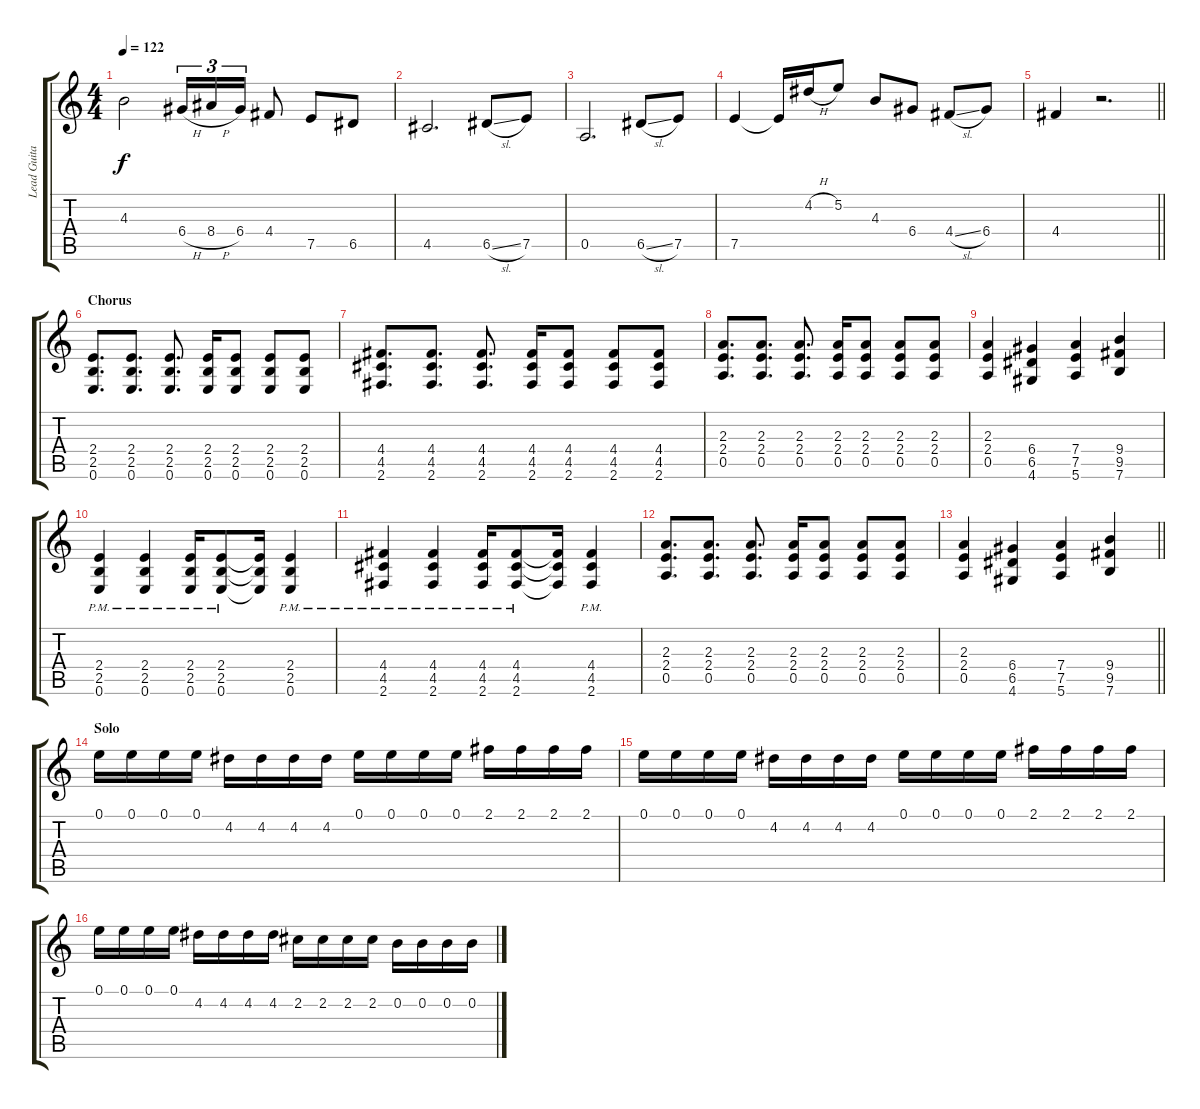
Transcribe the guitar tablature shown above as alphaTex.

\track ("Lead Guitar" "Lead Guita") {instrument distortionguitar}
\staff {score tabs}
\tuning (E4 B3 G3 D3 A2 E2) {hide}
\ts (4 4)
\tempo 122
\clef g2
\ks c
4.3.2{dy f} 6.4{h}.16{tu (3 2)} 8.4{h}.16{tu (3 2)} 6.4.16{tu (3 2)} 4.4.8 7.5.8 6.5.8 |
4.5.2{d} 6.5{sl}.8 7.5.8 |
0.5.2{d} 6.5{sl}.8 7.5.8 |
7.5.4 7.5{t}.16 4.2{h}.16 5.2.8 4.3.8 6.4.8 4.4{sl}.8 6.4.8 |
\barLineRight lightlight
4.4.4 r.2{d} |
\section ("" "Chorus")
(2.4 2.5 0.6).8{d} (2.4 2.5 0.6).8{d} (2.4 2.5 0.6).8{d} (2.4 2.5 0.6).16 (2.4 2.5 0.6).8 (2.4 2.5 0.6).8 (2.4 2.5 0.6).8 |
(4.4 4.5 2.6).8{d} (4.4 4.5 2.6).8{d} (4.4 4.5 2.6).8{d} (4.4 4.5 2.6).16 (4.4 4.5 2.6).8 (4.4 4.5 2.6).8 (4.4 4.5 2.6).8 |
(2.3 2.4 0.5).8{d} (2.3 2.4 0.5).8{d} (2.3 2.4 0.5).8{d} (2.3 2.4 0.5).16 (2.3 2.4 0.5).8 (2.3 2.4 0.5).8 (2.3 2.4 0.5).8 |
(2.3 2.4 0.5).4 (6.4 6.5 4.6).4 (7.4 7.5 5.6).4 (9.4 9.5 7.6).4 |
(2.4{pm} 2.5{pm} 0.6{pm}).4 (2.4{pm} 2.5{pm} 0.6{pm}).4 (2.4{pm} 2.5{pm} 0.6{pm}).16 (2.4{pm} 2.5{pm} 0.6{pm}).8 (2.4{t} 2.5{t} 0.6{t}).16 (2.4{pm} 2.5{pm} 0.6{pm}).4 |
(4.4{pm} 4.5{pm} 2.6{pm}).4 (4.4{pm} 4.5{pm} 2.6{pm}).4 (4.4{pm} 4.5{pm} 2.6{pm}).16 (4.4{pm} 4.5{pm} 2.6{pm}).8 (4.4{t} 4.5{t} 2.6{t}).16 (4.4{pm} 4.5{pm} 2.6{pm}).4 |
(2.3 2.4 0.5).8{d} (2.3 2.4 0.5).8{d} (2.3 2.4 0.5).8{d} (2.3 2.4 0.5).16 (2.3 2.4 0.5).8 (2.3 2.4 0.5).8 (2.3 2.4 0.5).8 |
\barLineRight lightlight
(2.3 2.4 0.5).4 (6.4 6.5 4.6).4 (7.4 7.5 5.6).4 (9.4 9.5 7.6).4 |
\section ("" "Solo")
0.1.16 0.1.16 0.1.16 0.1.16 4.2.16 4.2.16 4.2.16 4.2.16 0.1.16 0.1.16 0.1.16 0.1.16 2.1.16 2.1.16 2.1.16 2.1.16 |
0.1.16 0.1.16 0.1.16 0.1.16 4.2.16 4.2.16 4.2.16 4.2.16 0.1.16 0.1.16 0.1.16 0.1.16 2.1.16 2.1.16 2.1.16 2.1.16 |
0.1.16 0.1.16 0.1.16 0.1.16 4.2.16 4.2.16 4.2.16 4.2.16 2.2.16 2.2.16 2.2.16 2.2.16 0.2.16 0.2.16 0.2.16 0.2.16
